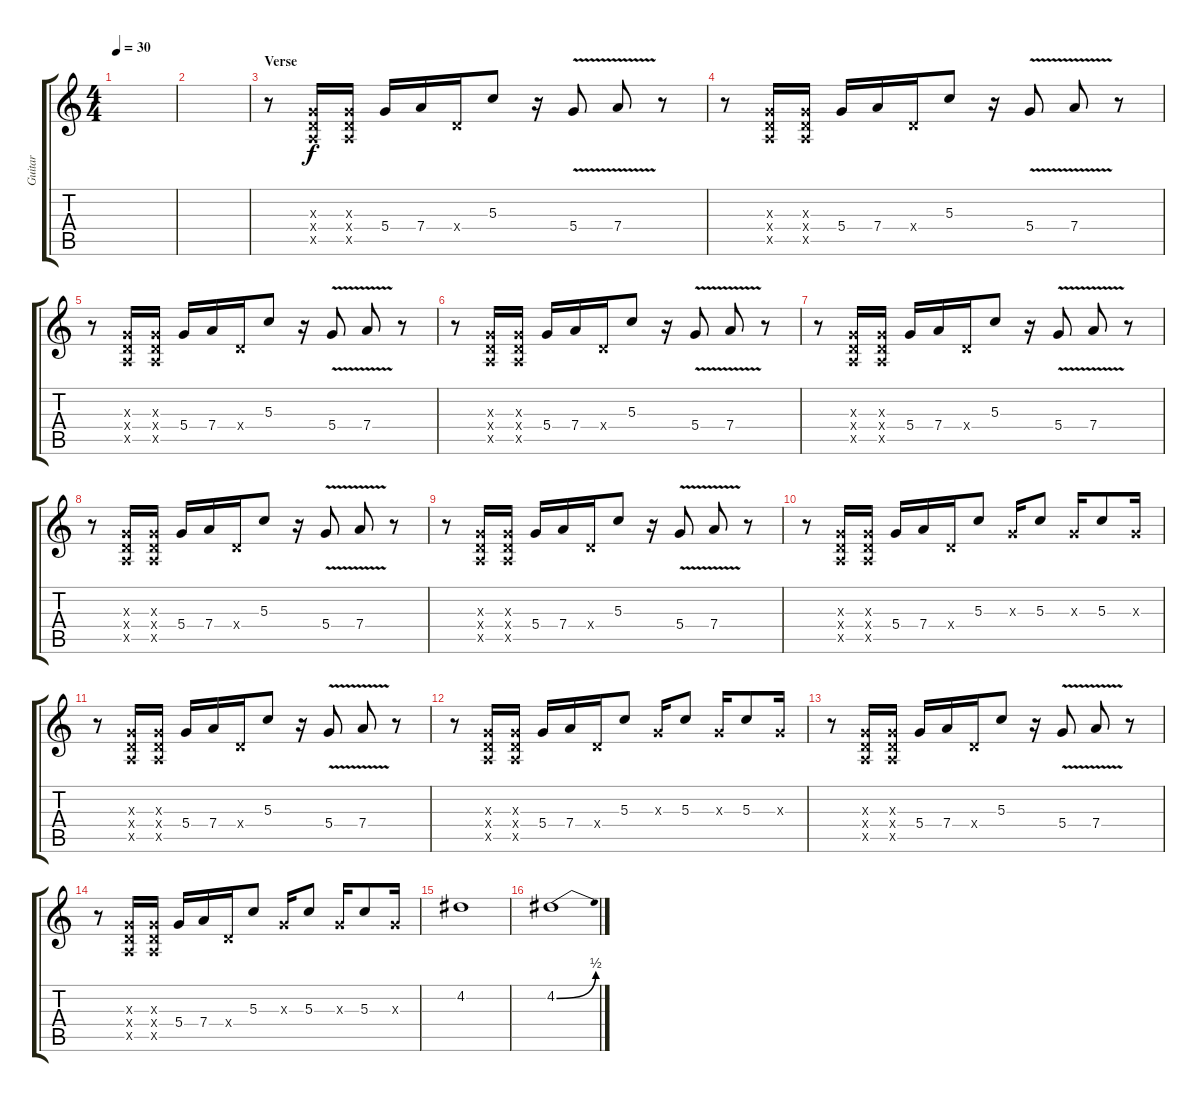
\track ("Guitar" "Guitar") {instrument overdrivenguitar}
\staff {score tabs}
\tuning (E4 B3 G3 D3 A2 E2) {hide}
\ts (4 4)
\tempo 30
\clef g2
\ks c
|
|
\section ("" "Verse")
r.8 (0.3{x} 0.4{x} 0.5{x}).16 (0.3{x} 0.4{x} 0.5{x}).16 5.4.16 7.4.16 0.4{x}.16 5.3.8 r.16 5.4{v}.8 7.4{v}.8 r.8 |
r.8 (0.3{x} 0.4{x} 0.5{x}).16 (0.3{x} 0.4{x} 0.5{x}).16 5.4.16 7.4.16 0.4{x}.16 5.3.8 r.16 5.4{v}.8 7.4{v}.8 r.8 |
r.8 (0.3{x} 0.4{x} 0.5{x}).16 (0.3{x} 0.4{x} 0.5{x}).16 5.4.16 7.4.16 0.4{x}.16 5.3.8 r.16 5.4{v}.8 7.4{v}.8 r.8 |
r.8 (0.3{x} 0.4{x} 0.5{x}).16 (0.3{x} 0.4{x} 0.5{x}).16 5.4.16 7.4.16 0.4{x}.16 5.3.8 r.16 5.4{v}.8 7.4{v}.8 r.8 |
r.8 (0.3{x} 0.4{x} 0.5{x}).16 (0.3{x} 0.4{x} 0.5{x}).16 5.4.16 7.4.16 0.4{x}.16 5.3.8 r.16 5.4{v}.8 7.4{v}.8 r.8 |
r.8 (0.3{x} 0.4{x} 0.5{x}).16 (0.3{x} 0.4{x} 0.5{x}).16 5.4.16 7.4.16 0.4{x}.16 5.3.8 r.16 5.4{v}.8 7.4{v}.8 r.8 |
r.8 (0.3{x} 0.4{x} 0.5{x}).16 (0.3{x} 0.4{x} 0.5{x}).16 5.4.16 7.4.16 0.4{x}.16 5.3.8 r.16 5.4{v}.8 7.4{v}.8 r.8 |
r.8 (0.3{x} 0.4{x} 0.5{x}).16 (0.3{x} 0.4{x} 0.5{x}).16 5.4.16 7.4.16 0.4{x}.16 5.3.8 0.3{x}.16 5.3.8 0.3{x}.16 5.3.8 0.3{x}.16 |
r.8 (0.3{x} 0.4{x} 0.5{x}).16 (0.3{x} 0.4{x} 0.5{x}).16 5.4.16 7.4.16 0.4{x}.16 5.3.8 r.16 5.4{v}.8 7.4{v}.8 r.8 |
r.8 (0.3{x} 0.4{x} 0.5{x}).16 (0.3{x} 0.4{x} 0.5{x}).16 5.4.16 7.4.16 0.4{x}.16 5.3.8 0.3{x}.16 5.3.8 0.3{x}.16 5.3.8 0.3{x}.16 |
r.8 (0.3{x} 0.4{x} 0.5{x}).16 (0.3{x} 0.4{x} 0.5{x}).16 5.4.16 7.4.16 0.4{x}.16 5.3.8 r.16 5.4{v}.8 7.4{v}.8 r.8 |
r.8 (0.3{x} 0.4{x} 0.5{x}).16 (0.3{x} 0.4{x} 0.5{x}).16 5.4.16 7.4.16 0.4{x}.16 5.3.8 0.3{x}.16 5.3.8 0.3{x}.16 5.3.8 0.3{x}.16 |
4.2.1 |
4.2{be (bend 0 0 60 2)}.1
